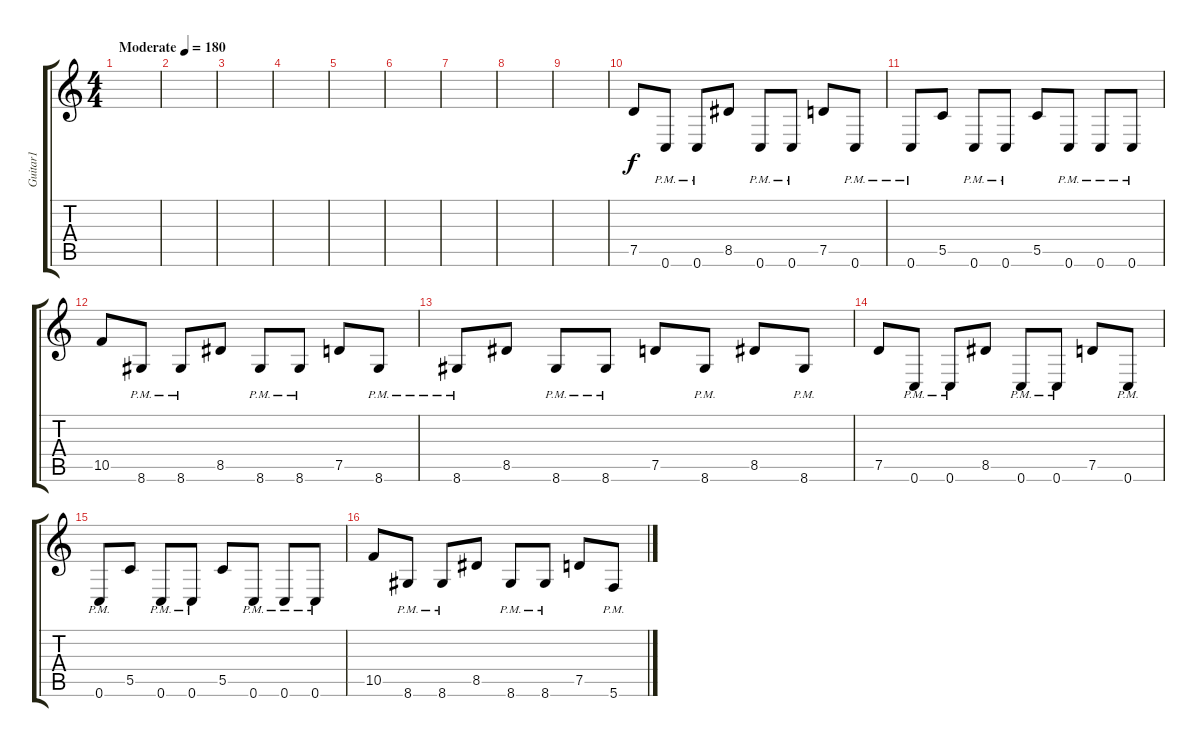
\track ("Guitar1" "Guitar1") {instrument distortionguitar}
\staff {score tabs}
\tuning (D4 A3 F3 C3 G2 C2) {hide}
\ts (4 4)
\tempo (180 "Moderate")
\clef g2
\ks c
|
|
|
|
|
|
|
|
|
7.5.8 0.6{pm}.8 0.6{pm}.8 8.5.8 0.6{pm}.8 0.6{pm}.8 7.5.8 0.6{pm}.8 |
0.6{pm}.8 5.5.8 0.6{pm}.8 0.6{pm}.8 5.5.8 0.6{pm}.8 0.6{pm}.8 0.6{pm}.8 |
10.5.8 8.6{pm}.8 8.6{pm}.8 8.5.8 8.6{pm}.8 8.6{pm}.8 7.5.8 8.6{pm}.8 |
8.6{pm}.8 8.5.8 8.6{pm}.8 8.6{pm}.8 7.5.8 8.6{pm}.8 8.5.8 8.6{pm}.8 |
7.5.8 0.6{pm}.8 0.6{pm}.8 8.5.8 0.6{pm}.8 0.6{pm}.8 7.5.8 0.6{pm}.8 |
0.6{pm}.8 5.5.8 0.6{pm}.8 0.6{pm}.8 5.5.8 0.6{pm}.8 0.6{pm}.8 0.6{pm}.8 |
10.5.8 8.6{pm}.8 8.6{pm}.8 8.5.8 8.6{pm}.8 8.6{pm}.8 7.5.8 5.6{pm}.8
